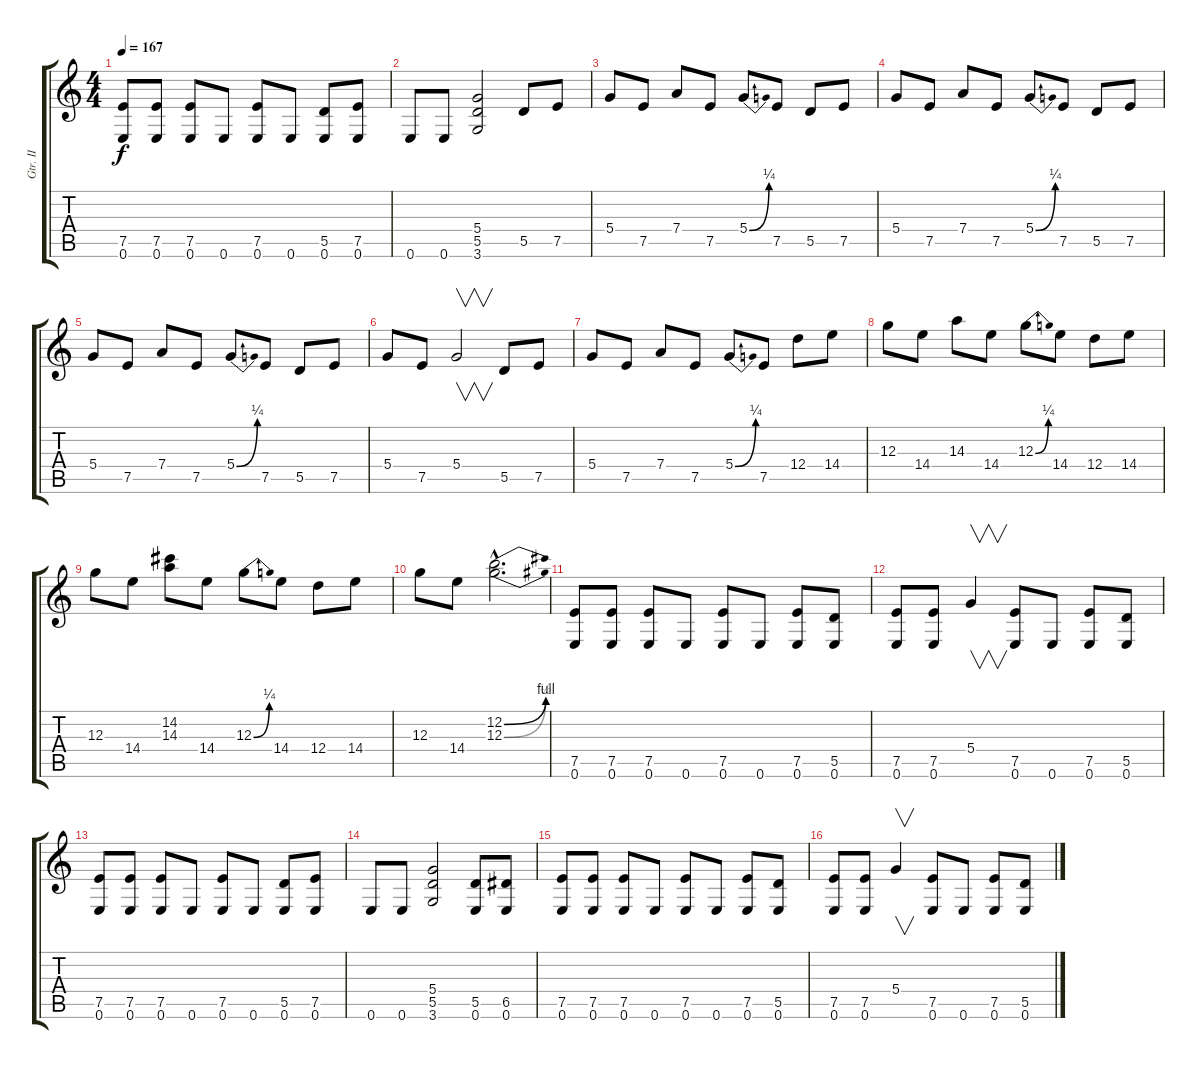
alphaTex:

\track ("Gtr. II" "Gtr. II") {instrument overdrivenguitar}
\staff {score tabs}
\tuning (E4 B3 G3 D3 A2 E2) {hide}
\ts (4 4)
\tempo 167
\clef g2
\ks c
(7.5 0.6).8{dy f} (7.5 0.6).8 (7.5 0.6).8 0.6.8 (7.5 0.6).8 0.6.8 (5.5 0.6).8 (7.5 0.6).8 |
0.6.8 0.6.8 (5.4 5.5 3.6).2 5.5.8 7.5.8 |
5.4.8 7.5.8 7.4.8 7.5.8 5.4{be (bend 0 0 60 1)}.8 7.5.8 5.5.8 7.5.8 |
5.4.8 7.5.8 7.4.8 7.5.8 5.4{be (bend 0 0 60 1)}.8 7.5.8 5.5.8 7.5.8 |
5.4.8 7.5.8 7.4.8 7.5.8 5.4{be (bend 0 0 60 1)}.8 7.5.8 5.5.8 7.5.8 |
5.4.8 7.5.8 5.4.2{v} 5.5.8 7.5.8 |
5.4.8 7.5.8 7.4.8 7.5.8 5.4{be (bend 0 0 60 1)}.8 7.5.8 12.4.8 14.4.8 |
12.3.8 14.4.8 14.3.8 14.4.8 12.3{be (bend 0 0 60 1)}.8 14.4.8 12.4.8 14.4.8 |
12.3.8 14.4.8 (14.2 14.3).8 14.4.8 12.3{be (bend 0 0 60 1)}.8 14.4.8 12.4.8 14.4.8 |
12.3.8 14.4.8 (12.2{be (bend 0 0 60 4) hac} 12.3{be (bend 0 0 60 2) hac}).2{d} |
(7.5 0.6).8 (7.5 0.6).8 (7.5 0.6).8 0.6.8 (7.5 0.6).8 0.6.8 (7.5 0.6).8 (5.5 0.6).8 |
(7.5 0.6).8 (7.5 0.6).8 5.4.4{v} (7.5 0.6).8 0.6.8 (7.5 0.6).8 (5.5 0.6).8 |
(7.5 0.6).8 (7.5 0.6).8 (7.5 0.6).8 0.6.8 (7.5 0.6).8 0.6.8 (5.5 0.6).8 (7.5 0.6).8 |
0.6.8 0.6.8 (5.4 5.5 3.6).2 (5.5 0.6).8 (6.5 0.6).8 |
(7.5 0.6).8 (7.5 0.6).8 (7.5 0.6).8 0.6.8 (7.5 0.6).8 0.6.8 (7.5 0.6).8 (5.5 0.6).8 |
(7.5 0.6).8 (7.5 0.6).8 5.4.4{v} (7.5 0.6).8 0.6.8 (7.5 0.6).8 (5.5 0.6).8
